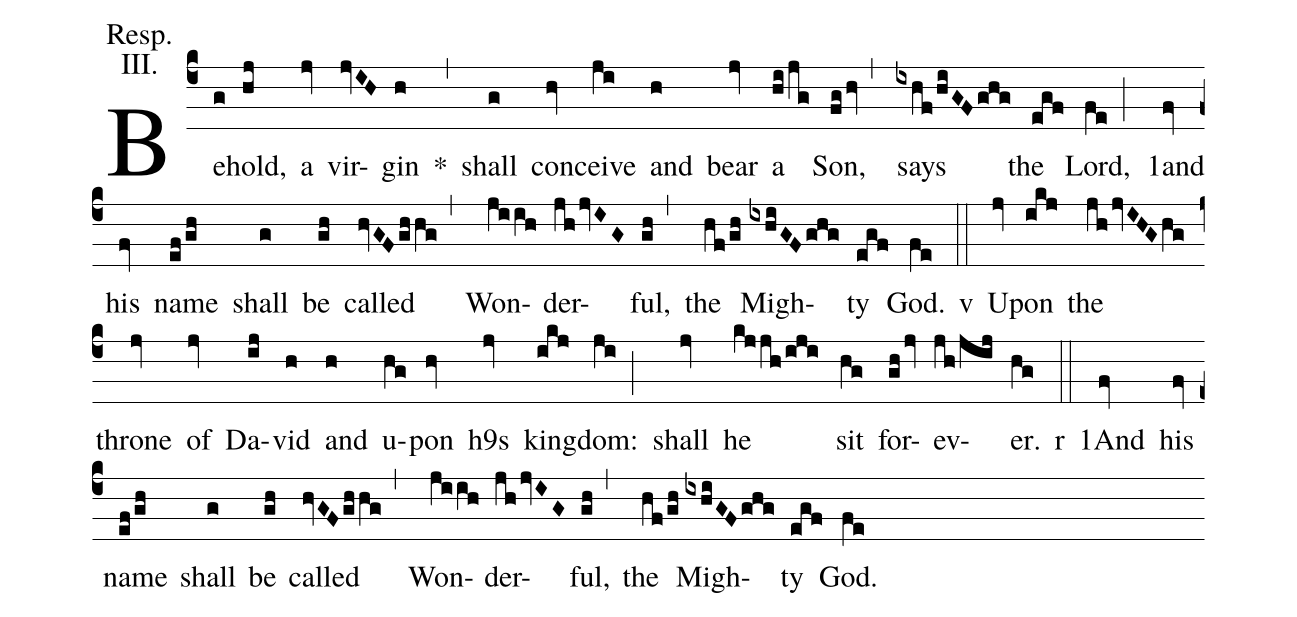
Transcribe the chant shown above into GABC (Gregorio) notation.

annotation: Resp.;
annotation: III.;
%%
(c4) Be(g)hold,(hj) a(jv) vir(jvIH)gin(h) <sp>*</sp>(,) shall(g) con(hv)ceive(ji) and(h) bear(jv) a(hi/jg) Son,(fghv,) says(ixhf/hiGFghg) the(egf) Lord,(fe;) <sp>1</sp>and(fv) his(fv) name(ef/gh) shall(g) be(gh) called(hvGFghhg,) Won(jiih)der(jhjvIG)ful,(gh,) the(hf/gh) Migh(ixhiGFghg)ty(egf) God.(fe)

<sp>v</sp>(::) U(jv)pon(ikj) the(jhjvIHGhg) throne(jv) of(jv) Da(ij)vid(h) and(h) u(hg)pon(hv) h9s(jv) king(ikj)dom:(ji;) shall(jv) he(kjjh/iji) sit(hg) for(ghjv)ev(jh/jij)er.(hg)

<sp>r</sp>(::) <sp>1</sp>And(fv) his(fv) name(ef/gh) shall(g) be(gh) called(hvGFghhg,) Won(jiih)der(jhjvIG)ful,(gh,) the(hf/gh) Migh(ixhiGFghg)ty(egf) God.(fe)
